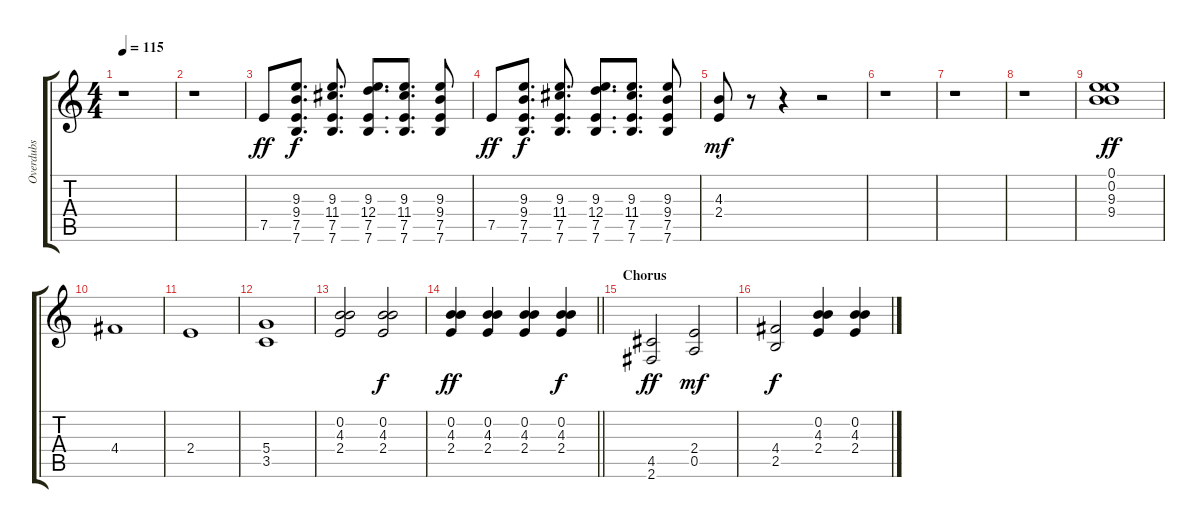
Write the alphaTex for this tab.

\track ("Overdubs" "Overdubs") {instrument distortionguitar}
\staff {score tabs}
\tuning (E4 B3 G3 D3 A2 E2) {hide}
\ts (4 4)
\tempo 115
\clef g2
\ks c
r.1{dy f} |
r.1 |
7.5.8{dy ff} (9.3 9.4 7.5 7.6).8{d dy f} (9.3 11.4 7.5 7.6).8{d} (9.3 12.4 7.5 7.6).8{d} (9.3 11.4 7.5 7.6).8{d} (9.3 9.4 7.5 7.6).8 |
7.5.8{dy ff} (9.3 9.4 7.5 7.6).8{d dy f} (9.3 11.4 7.5 7.6).8{d} (9.3 12.4 7.5 7.6).8{d} (9.3 11.4 7.5 7.6).8{d} (9.3 9.4 7.5 7.6).8 |
(4.3 2.4).8{dy mf} r.8 r.4 r.2 |
r.1 |
r.1 |
r.1 |
(0.1 0.2 9.3 9.4).1{dy ff} |
4.4.1 |
2.4.1 |
(5.4 3.5).1 |
(0.2 4.3 2.4).2 (0.2 4.3 2.4).2{dy f} |
\barLineRight lightlight
(0.2 4.3 2.4).4{dy ff} (0.2 4.3 2.4).4 (0.2 4.3 2.4).4 (0.2 4.3 2.4).4{dy f} |
\section ("" "Chorus")
(4.5 2.6).2{dy ff} (2.4 0.5).2{dy mf} |
(4.4 2.5).2{dy f} (0.2 4.3 2.4).4 (0.2 4.3 2.4).4
